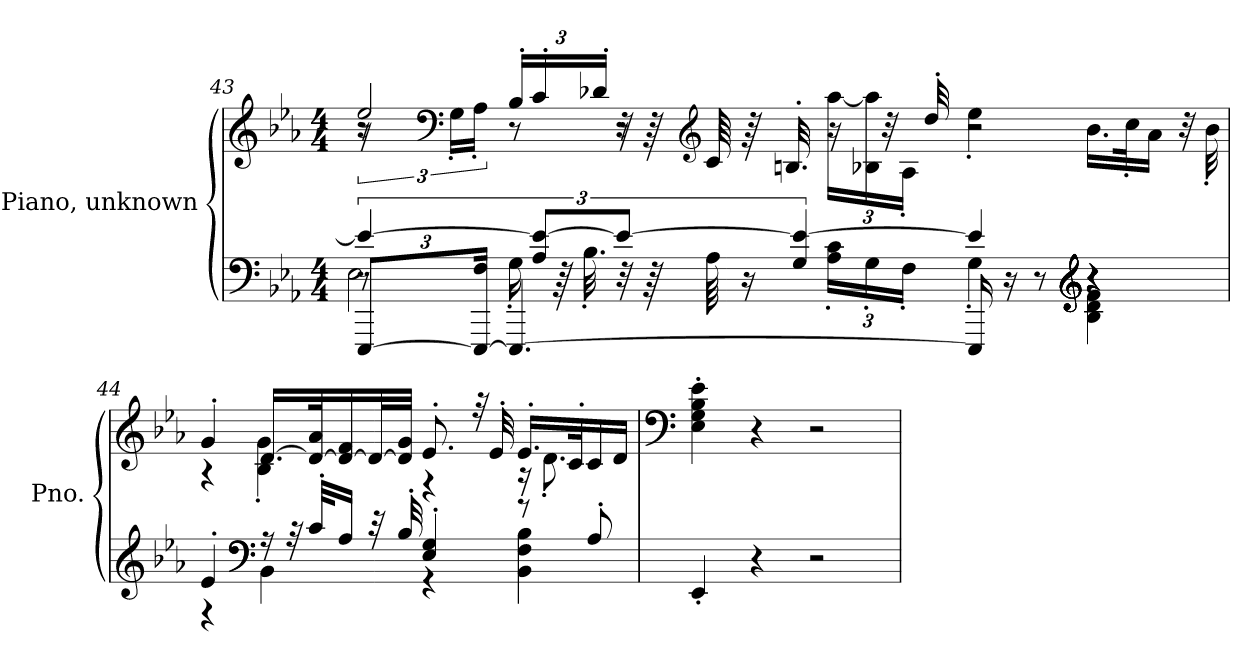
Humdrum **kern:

**kern	**kern
*part1	*part1
*staff2	*staff1
*I"Piano, unknown	*
*I'Pno.	*
!!LO:LB:g=z
*clefF4	*clefG2
*k[b-e-a-]	*k[b-e-a-]
*M4/4	*M4/4
=43	=43
*^	*
*	*^	*
*	*	*Xbrackettup	*
*	*	*^	*^
*	*	*	*	*	*^
6e-/_	8r	[12EEE-/L	2.E-\	2ee-/	24r	8r
*	*	*	*	*clefF4	*	*
.	.	.	.	.	24G'\LL	.
.	.	24EEE-/_ 24F/Jk	.	.	24A-'\JJ	.
*	*	*	*	*	*	*Xbrackettup
.	16G'\	4.EEE-/_	.	.	8r	24B-'/LL
12A-/ 12e-/_L	.	.	.	.	.	24c'/
.	64r	.	.	.	.	.
.	32.B-'\	.	.	.	.	.
.	.	.	.	.	.	24d-X'/JJ
12e-/J_	32r	.	.	.	8r	32r
.	64r	.	.	.	.	64r
*	*	*	*	*clefG2	*	*
.	64A-\	.	.	.	.	64c/
.	16r	.	.	.	.	64r
.	.	.	.	.	.	32.Bn'/
6G/ 6e-/_	.	.	.	.	.	.
.	24A-\' 24c\'LL	.	.	.	[24aa-\LL	16r
.	24G'\	.	.	.	24B-X\ 24aa-\]	.
.	.	.	.	.	.	32r
.	24F'\JJ	.	.	.	24A-'\JJ	.
.	.	.	.	.	.	32dd'/
4e-/]	4G'\	16EEE-/]	.	2r	4ee-'\	2r
.	.	16r	.	.	.	.
.	.	8r	.	.	.	.
*clefG2	*	*	*	*	*	*
4r	4B-\ 4d\ 4f\	4r	4r	.	16.b-\LL	.
.	.	.	.	.	32cc'\K	.
.	.	.	.	.	16a-\JJ	.
.	.	.	.	.	32r	.
.	.	.	.	.	32b-'\	.
*	*v	*v	*v	*	*	*
*	*	*	*v	*v
!!LO:PB:g=z
=44	=44	=44	=44
4e-'/	4r	4g'/	4r
*clefF4	*	*	*
16r	4BB-\	[16.d/LL	4B-\' 4g\'
32r	.	.	.
32c'/KLL	.	32d/_ 32a-/K	.
16A-/JJ	.	16d/_ 16f/	.
32r	.	32d/L_	.
32B-'/	.	32d/] 32g/JJJ	.
4E-/' 4G/'	4r	8.e-'/	4r
.	.	32r	.
.	.	32e-'/	.
8r	4BB-\ 4F\ 4B-\	16.e-'/LL	16r
.	.	.	8.d'\
.	.	32c'/K	.
8A-'/	.	16c/	.
.	.	16d/JJ	.
*v	*v	*	*
*	*v	*v
=45	=45
*	*clefF4
4EE-'/	4E-\' 4G\' 4B-\' 4e-\'
4r	4r
2r	2r
=	=
*-	*-
